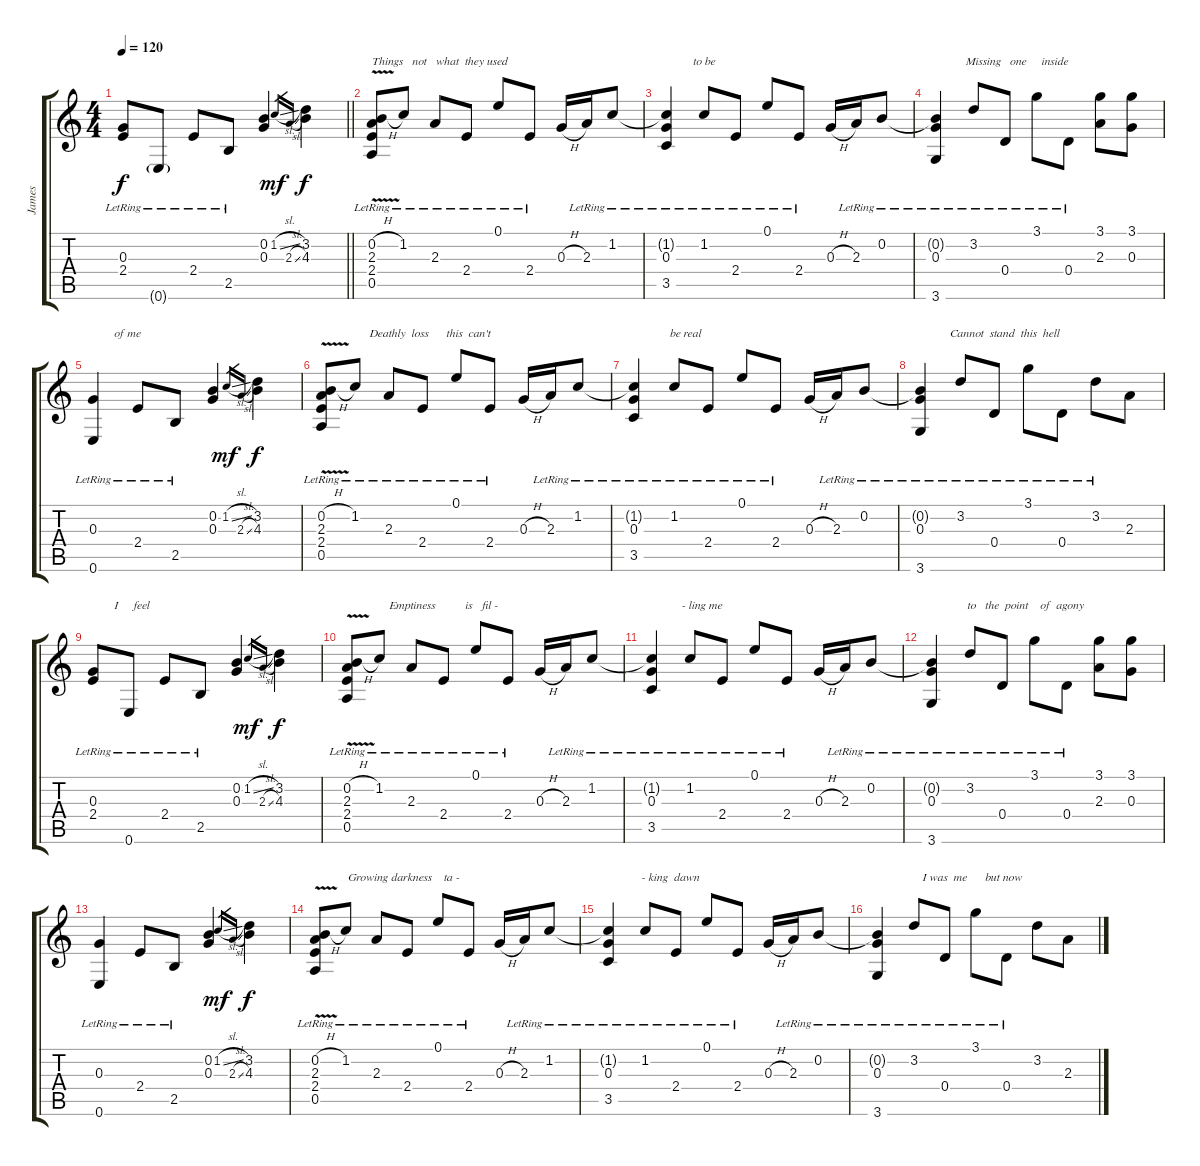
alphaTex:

\track ("James" "James") {instrument acousticguitarsteel}
\staff {score tabs}
\tuning (E4 B3 G3 D3 A2 E2) {hide}
\ts (4 4)
\tempo 120
\clef g2
\barLineRight lightlight
\ks c
(0.3{lr} 2.4{lr}).8{dy f} 0.6{g lr}.8 2.4{lr}.8 2.5{lr}.8 (0.2 0.3).4 1.2{sl}.16{gr dy mf} 2.3{sl}.16{gr} (3.2 4.3).4{dy f} |
(0.2{h} 2.3{v lr} 2.4{v lr} 0.5{lr}).8{txt "Things   not   what  they used"} 1.2{lr}.8 2.3{lr}.8 2.4{lr}.8 0.1{lr}.8 2.4{lr}.8 0.3{h}.16 2.3{lr}.16 1.2{lr}.8 |
(1.2{t} 0.3{lr} 3.5{lr}).4{txt "         to be"} 1.2{lr}.8 2.4{lr}.8 0.1{lr}.8 2.4{lr}.8 0.3{h}.16 2.3{lr}.16 0.2{lr}.8 |
(0.2{t} 0.3{lr} 3.6{lr}).4{txt "          Missing   one     inside"} 3.2{lr}.8 0.4{lr}.8 3.1{lr}.8 0.4{lr}.8 (3.1 2.3).8 (3.1 0.3).8 |
(0.3{lr} 0.6{lr}).4{txt "       of me"} 2.4{lr}.8 2.5{lr}.8 (0.2 0.3).4 1.2{sl}.16{gr dy mf} 2.3{sl}.16{gr} (3.2 4.3).4{dy f} |
(0.2{h} 2.3{v lr} 2.4{v lr} 0.5{lr}).8{txt "                Deathly  loss      this  can't"} 1.2{lr}.8 2.3{lr}.8 2.4{lr}.8 0.1{lr}.8 2.4{lr}.8 0.3{h}.16 2.3{lr}.16 1.2{lr}.8 |
(1.2{t} 0.3{lr} 3.5{lr}).4{txt "            be real"} 1.2{lr}.8 2.4{lr}.8 0.1{lr}.8 2.4{lr}.8 0.3{h}.16 2.3{lr}.16 0.2{lr}.8 |
(0.2{t} 0.3{lr} 3.6{lr}).4{txt "          Cannot  stand  this  hell"} 3.2{lr}.8 0.4{lr}.8 3.1{lr}.8 0.4{lr}.8 3.2{lr}.8 2.3.8 |
(0.3{lr} 2.4{lr}).8{txt "       I     feel"} 0.6{lr}.8 2.4{lr}.8 2.5{lr}.8 (0.2 0.3).4 1.2{sl}.16{gr dy mf} 2.3{sl}.16{gr} (3.2 4.3).4{dy f} |
(0.2{h} 2.3{v lr} 2.4{v lr} 0.5{lr}).8{txt "              Emptiness          is   fil -"} 1.2{lr}.8 2.3{lr}.8 2.4{lr}.8 0.1{lr}.8 2.4{lr}.8 0.3{h}.16 2.3{lr}.16 1.2{lr}.8 |
(1.2{t} 0.3{lr} 3.5{lr}).4{txt "          - ling me"} 1.2{lr}.8 2.4{lr}.8 0.1{lr}.8 2.4{lr}.8 0.3{h}.16 2.3{lr}.16 0.2{lr}.8 |
(0.2{t} 0.3{lr} 3.6{lr}).4{txt "            to   the  point    of  agony"} 3.2{lr}.8 0.4{lr}.8 3.1{lr}.8 0.4{lr}.8 (3.1 2.3).8 (3.1 0.3).8 |
(0.3{lr} 0.6{lr}).4 2.4{lr}.8 2.5{lr}.8 (0.2 0.3).4 1.2{sl}.16{gr dy mf} 2.3{sl}.16{gr} (3.2 4.3).4{dy f} |
(0.2{h} 2.3{v lr} 2.4{v lr} 0.5{lr}).8{txt "           Growing darkness    ta -"} 1.2{lr}.8 2.3{lr}.8 2.4{lr}.8 0.1{lr}.8 2.4{lr}.8 0.3{h}.16 2.3{lr}.16 1.2{lr}.8 |
(1.2{t} 0.3{lr} 3.5{lr}).4{txt "           - king  dawn"} 1.2{lr}.8 2.4{lr}.8 0.1{lr}.8 2.4{lr}.8 0.3{h}.16 2.3{lr}.16 0.2{lr}.8 |
(0.2{t} 0.3{lr} 3.6{lr}).4{txt "               I was  me      but now"} 3.2{lr}.8 0.4{lr}.8 3.1{lr}.8 0.4{lr}.8 3.2.8 2.3.8
